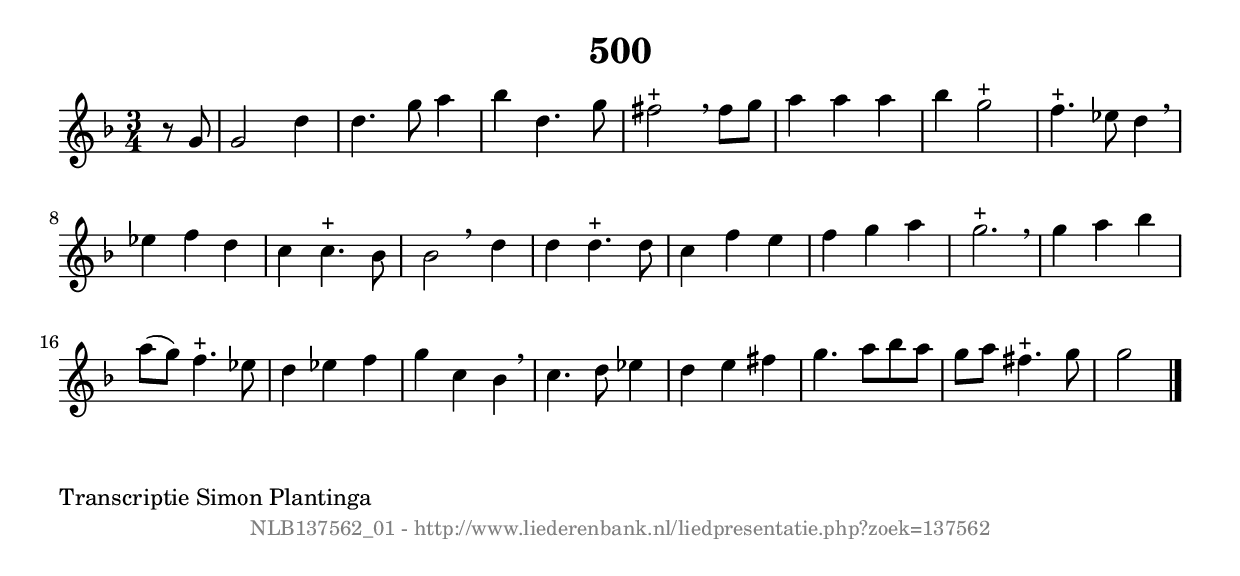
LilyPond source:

%
% produced by wce2krn 1.64 (7 June 2014)
%
\version"2.16"
#(append! paper-alist '(("long" . (cons (* 210 mm) (* 2000 mm)))))
#(set-default-paper-size "long")
sb = {\breathe}
mBreak = {\breathe }
bBreak = {\breathe }
x = {\once\override NoteHead #'style = #'cross }
gl=\glissando
itime={\override Staff.TimeSignature #'stencil = ##f }
ficta = {\once\set suggestAccidentals = ##t}
fine = {\once\override Score.RehearsalMark #'self-alignment-X = #1 \mark \markup {\italic{Fine}}}
dc = {\once\override Score.RehearsalMark #'self-alignment-X = #1 \mark \markup {\italic{D.C.}}}
dcf = {\once\override Score.RehearsalMark #'self-alignment-X = #1 \mark \markup {\italic{D.C. al Fine}}}
dcc = {\once\override Score.RehearsalMark #'self-alignment-X = #1 \mark \markup {\italic{D.C. al Coda}}}
ds = {\once\override Score.RehearsalMark #'self-alignment-X = #1 \mark \markup {\italic{D.S.}}}
dsf = {\once\override Score.RehearsalMark #'self-alignment-X = #1 \mark \markup {\italic{D.S. al Fine}}}
dsc = {\once\override Score.RehearsalMark #'self-alignment-X = #1 \mark \markup {\italic{D.S. al Coda}}}
pv = {\set Score.repeatCommands = #'((volta "1"))}
sv = {\set Score.repeatCommands = #'((volta "2"))}
tv = {\set Score.repeatCommands = #'((volta "3"))}
qv = {\set Score.repeatCommands = #'((volta "4"))}
xv = {\set Score.repeatCommands = #'((volta #f))}
\header{ tagline = ""
title = "500"
}
\score {{
\key g \dorian
\relative g'
{
\set melismaBusyProperties = #'()
\partial 32*8
\time 3/4
\tempo 4=120
\override Score.MetronomeMark #'transparent = ##t
\override Score.RehearsalMark #'break-visibility = #(vector #t #t #f)
r8 g8 | g2 d'4 | d4. g8 a4 | bes4 d,4. g8 | fis2^"+" \mBreak
fis8 g8 | a4 a4 a4 | bes4 g2^"+" | f4.^"+" ees8 d4 \sb | ees4 f4 d4 | c4 c4.^"+" bes8 | bes2 \bar ":|:" \bBreak
d4 | d4 d4.^"+" d8 | c4 f4 e4 | f4 g4 a4 | g2.^"+" \sb | g4 a4 bes4 | a8( g8) f4.^"+" ees8 | d4 ees4 f4 | g4 c,4 bes4 | \mBreak \bar "|"
c4. d8 ees4 | d4 e4 fis4 | g4. a8 bes8 a8 | g8 a8 fis4.^"+" g8 | g2 \bar "|."
 }}
 \midi { }
 \layout {
            indent = 0.0\cm
}
}
\markup { \wordwrap-string #" 
Transcriptie Simon Plantinga
"}
\markup { \vspace #0 } \markup { \with-color #grey \fill-line { \center-column { \smaller "NLB137562_01 - http://www.liederenbank.nl/liedpresentatie.php?zoek=137562" } } }
